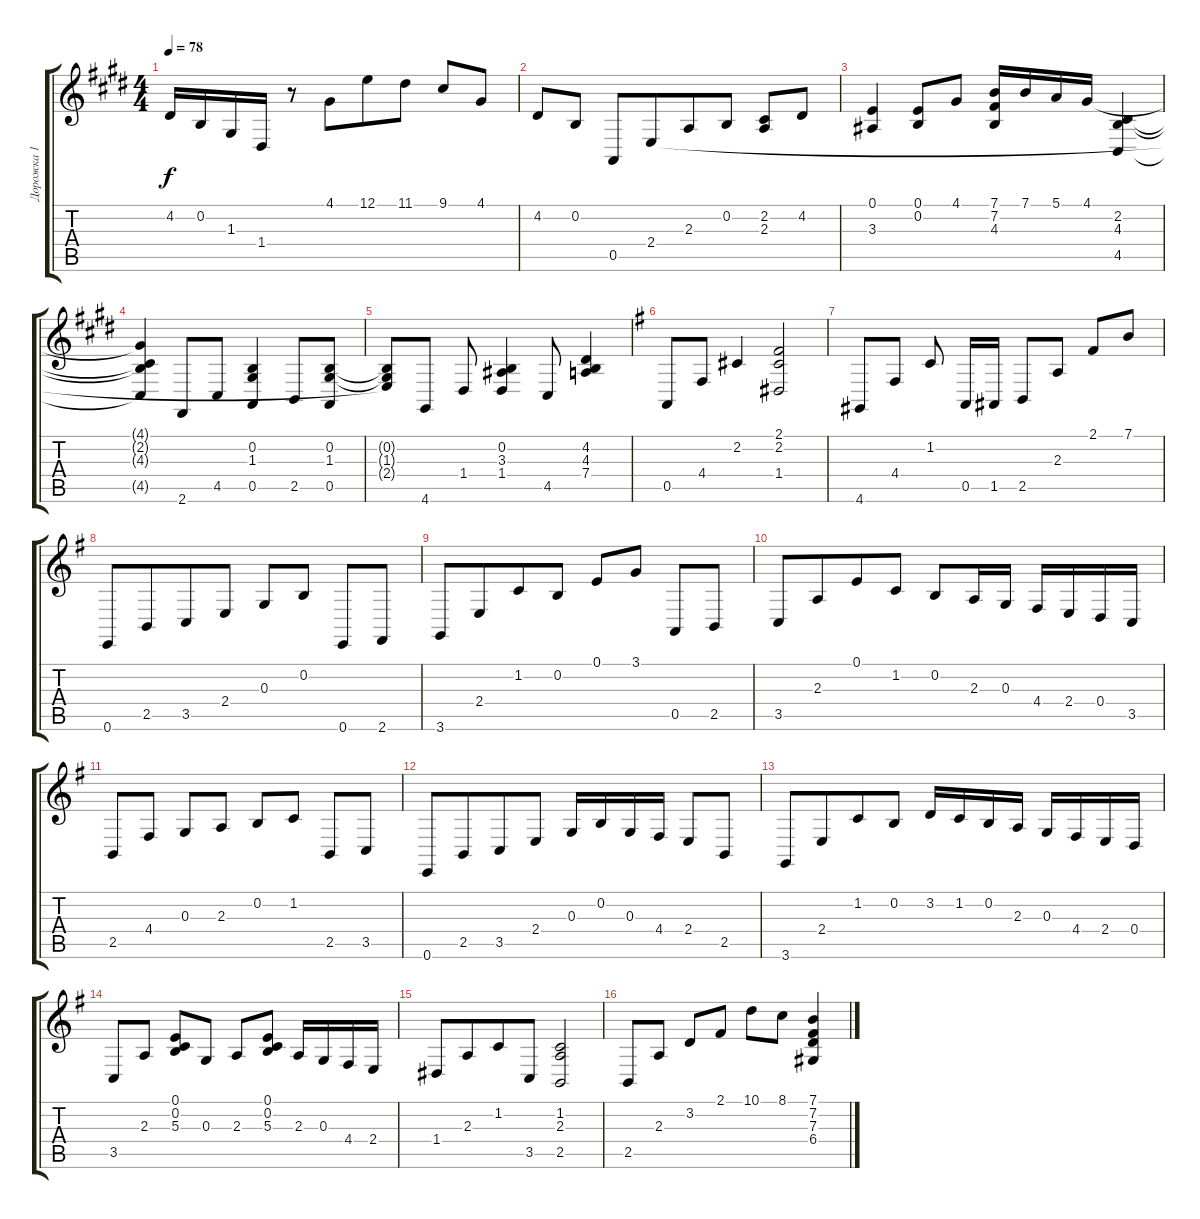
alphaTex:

\track ("Дорожка 1" "Дорожка 1") {instrument acousticgrandpiano}
\staff {score tabs}
\tuning (E4 B3 G3 D3 A2 E2) {hide}
\ts (4 4)
\tempo 78
\clef g2
\ks e
4.2.16{dy f} 0.2.16 1.3.16 1.4.16 r.8 4.1.8{beam merge} 12.1.8 11.1.8 9.1.8 4.1.8 |
4.2.8 0.2.8 0.5.8 2.4.8{beam merge} 2.3.8 0.2.8 (2.2 2.3).8 4.2.8 |
(0.1 3.3).4 (0.1 0.2).8 4.1.8 (7.1 7.2 4.3).16 7.1.16 5.1.16 4.1.16 (2.2 4.3 4.5).4 |
(4.1{t} 2.2{t} 4.3{t} 4.5{t}).4 2.6.8 4.5.8 (0.2 1.3 0.5).4 2.5.8 (0.2 1.3 0.5).8 |
(0.2{t} 1.3{t} 2.4{t}).8 4.6.8 1.4.8 (0.2 3.3 1.4).4 4.5.8 (4.2 4.3 7.4).4 |
\ks g
0.5.8 4.4.8 2.2.4 (2.1 2.2 1.4).2 |
4.6.8 4.4.8 1.2.8{beam split} 0.5.16 1.5.16 2.5.8 2.3.8 2.1.8 7.1.8 |
0.6.8 2.5.8{beam merge} 3.5.8 2.4.8 0.3.8 0.2.8 0.6.8 2.6.8 |
3.6.8 2.4.8{beam merge} 1.2.8 0.2.8 0.1.8 3.1.8 0.5.8 2.5.8 |
3.5.8 2.3.8{beam merge} 0.1.8 1.2.8 0.2.8 2.3.16 0.3.16 4.4.16 2.4.16 0.4.16 3.5.16 |
2.5.8 4.4.8 0.3.8 2.3.8 0.2.8 1.2.8 2.5.8 3.5.8 |
0.6.8 2.5.8{beam merge} 3.5.8 2.4.8 0.3.16 0.2.16 0.3.16 4.4.16 2.4.8 2.5.8 |
3.6.8 2.4.8{beam merge} 1.2.8 0.2.8 3.2.16 1.2.16 0.2.16 2.3.16 0.3.16 4.4.16 2.4.16 0.4.16 |
3.5.8 2.3.8 (0.1 0.2 5.3).8 0.3.8 2.3.8 (0.1 0.2 5.3).8 2.3.16 0.3.16 4.4.16 2.4.16 |
1.4.8 2.3.8{beam merge} 1.2.8 3.5.8 (1.2 2.3 2.5).2 |
2.5.8 2.3.8 3.2.8 2.1.8 10.1.8 8.1.8 (7.1 7.2 7.3 6.4).4
